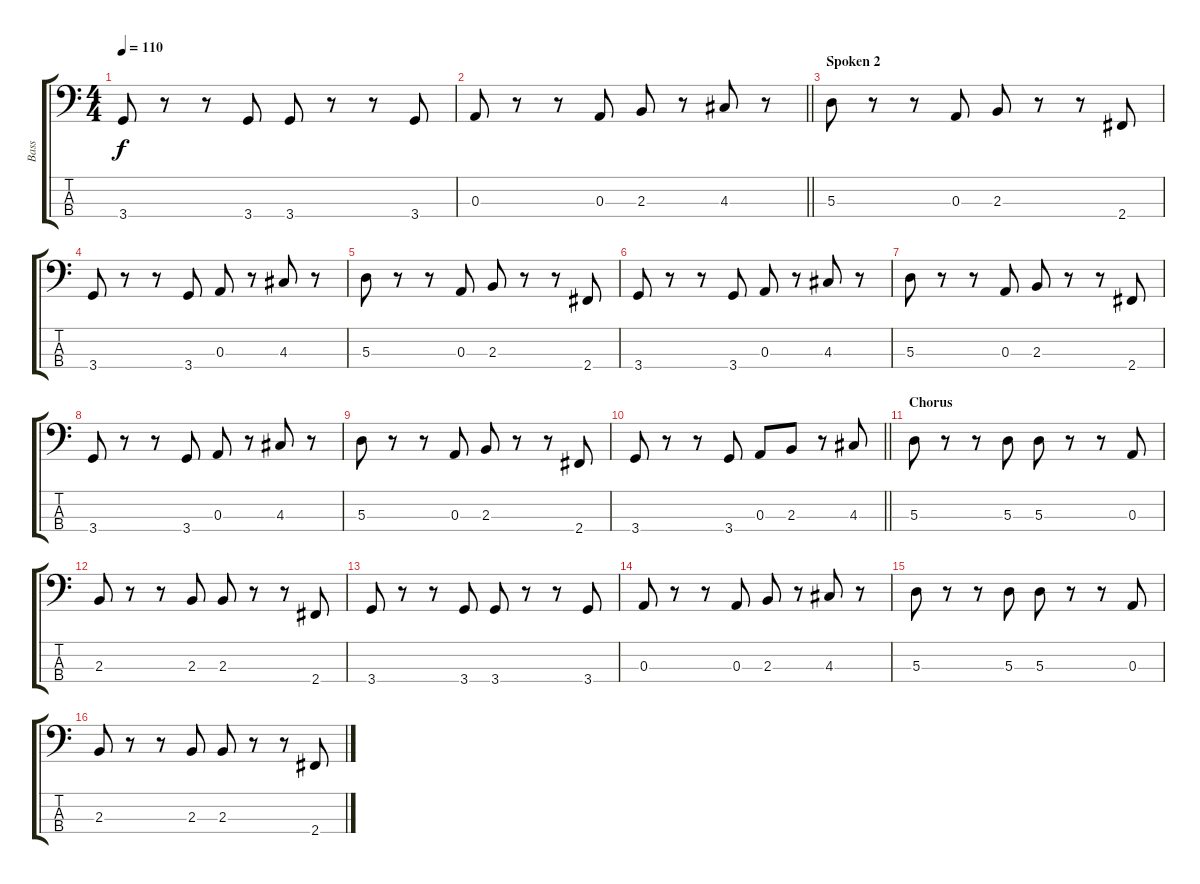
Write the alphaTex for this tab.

\track ("Bass" "Bass") {instrument electricbassfinger}
\staff {score tabs}
\tuning (G2 D2 A1 E1) {hide}
\ts (4 4)
\tempo 110
\clef f4
\ks c
3.4.8{dy f} r.8 r.8 3.4.8 3.4.8 r.8 r.8 3.4.8 |
\barLineRight lightlight
0.3.8 r.8 r.8 0.3.8 2.3.8 r.8 4.3.8 r.8 |
\section ("" "Spoken 2")
5.3.8 r.8 r.8 0.3.8 2.3.8 r.8 r.8 2.4.8 |
3.4.8 r.8 r.8 3.4.8 0.3.8 r.8 4.3.8 r.8 |
5.3.8 r.8 r.8 0.3.8 2.3.8 r.8 r.8 2.4.8 |
3.4.8 r.8 r.8 3.4.8 0.3.8 r.8 4.3.8 r.8 |
5.3.8 r.8 r.8 0.3.8 2.3.8 r.8 r.8 2.4.8 |
3.4.8 r.8 r.8 3.4.8 0.3.8 r.8 4.3.8 r.8 |
5.3.8 r.8 r.8 0.3.8 2.3.8 r.8 r.8 2.4.8 |
\barLineRight lightlight
3.4.8 r.8 r.8 3.4.8 0.3.8 2.3.8 r.8 4.3.8 |
\section ("" "Chorus")
5.3.8 r.8 r.8 5.3.8 5.3.8 r.8 r.8 0.3.8 |
2.3.8 r.8 r.8 2.3.8 2.3.8 r.8 r.8 2.4.8 |
3.4.8 r.8 r.8 3.4.8 3.4.8 r.8 r.8 3.4.8 |
0.3.8 r.8 r.8 0.3.8 2.3.8 r.8 4.3.8 r.8 |
5.3.8 r.8 r.8 5.3.8 5.3.8 r.8 r.8 0.3.8 |
2.3.8 r.8 r.8 2.3.8 2.3.8 r.8 r.8 2.4.8
